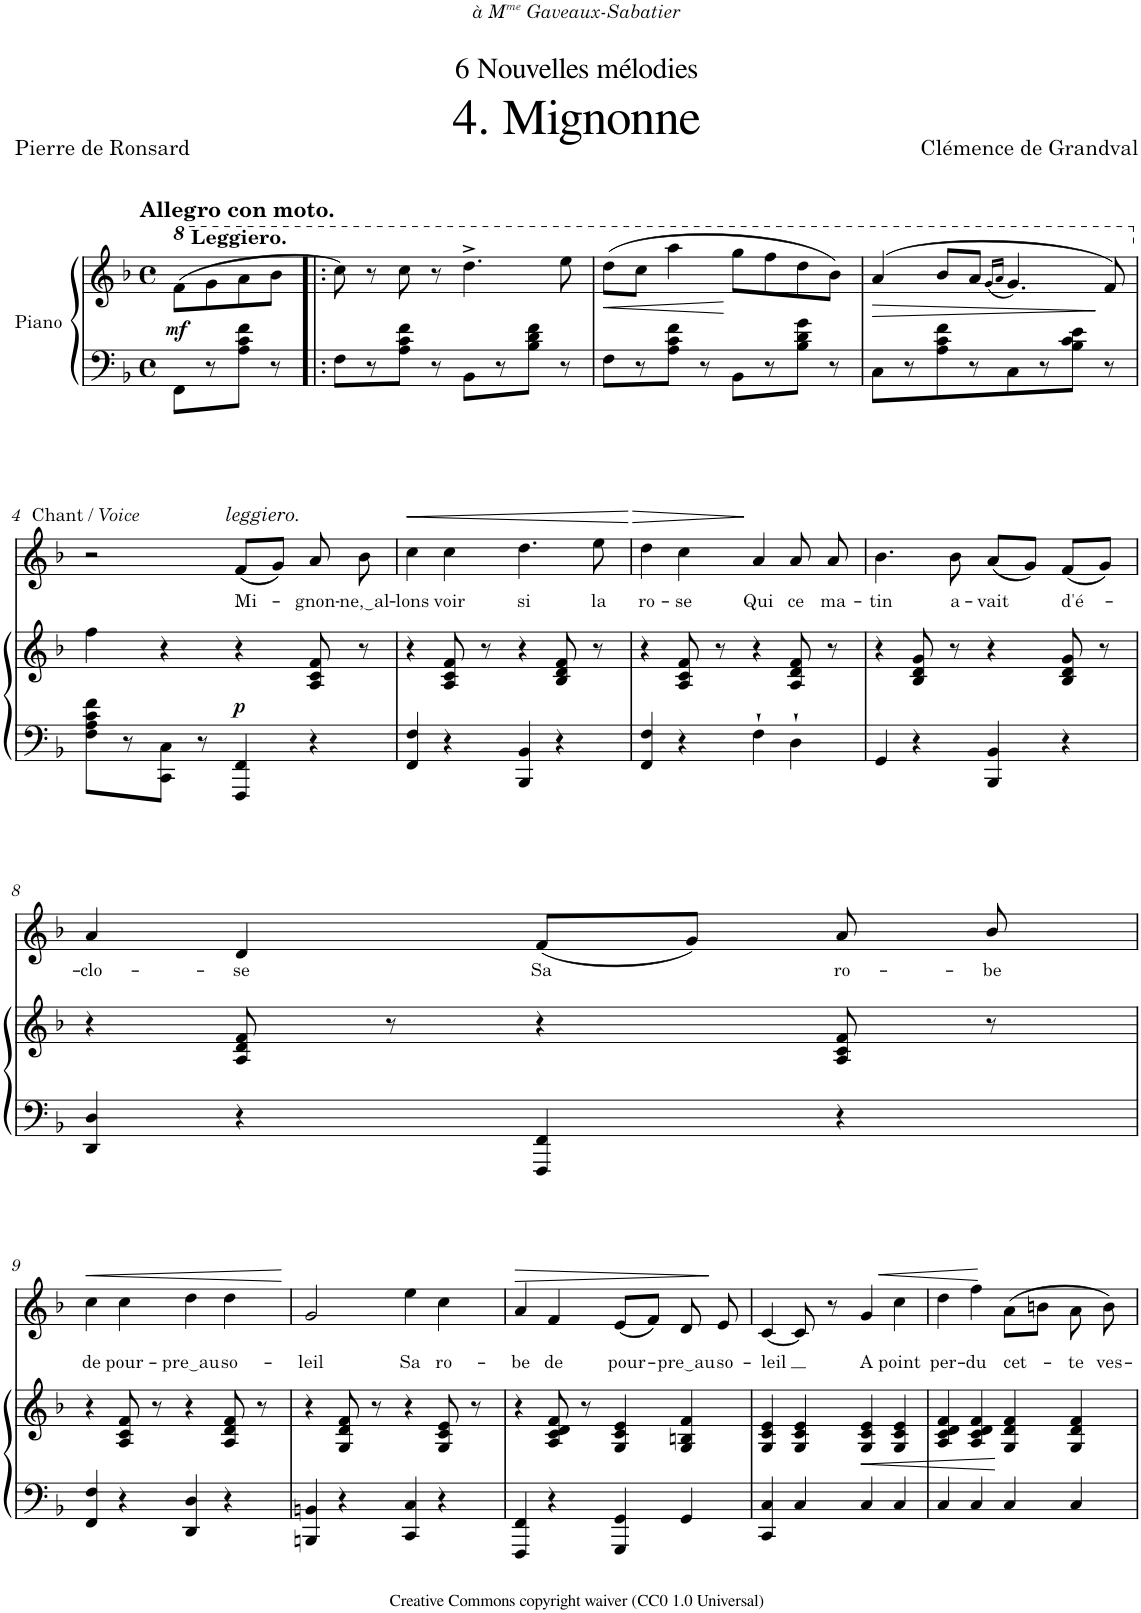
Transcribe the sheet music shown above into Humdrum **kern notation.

**kern	**kern	**dynam	**kern	**text	**dynam
*part2	*part2	*part2	*part1	*part1	*part1
*staff3	*staff2	*staff2/3	*staff1	*staff1	*staff1
*I"Piano	*	*	*I"Chant Voice	*	*
*I'Pno	*	*	*	*	*
*clefF4	*clefG2	*	*clefG2	*	*
*k[b-]	*k[b-]	*	*k[b-]	*	*
*M4/4	*M4/4	*	*M4/4	*	*
*met(c)	*met(c)	*	*met(c)	*	*
*	*8va	*	*	*	*
=	=	=	=	=	=
!	!	!	!LO:TX:a:B:t=Allegro con moto.	!	!
!	!LO:TX:a:B:t=Leggiero.	!	!	!	!
!	!	!LO:DY:b	!	!	!
8FF\L	(8ff\L	mf	2r	.	.
8r	8gg\	.	.	.	.
8A\ 8c\ 8f\J	8aa\	.	.	.	.
8r	8bb-\J	.	.	.	.
=1!|:	=1!|:	=1!|:	=1!|:	=1!|:	=1!|:
8F\L	8ccc\)	.	1r	.	.
8r	8r	.	.	.	.
8A\ 8c\ 8f\J	8ccc\	.	.	.	.
8r	8r	.	.	.	.
8BB-\L	4.ddd^\	.	.	.	.
8r	.	.	.	.	.
8B-\ 8d\ 8f\J	.	.	.	.	.
8r	8eee\	.	.	.	.
=2	=2	=2	=2	=2	=2
!	!	!LO:HP:b	!	!	!
8F\L	(8ddd\L	<	1r	.	.
8r	8ccc\J	.	.	.	.
8A\ 8c\ 8f\J	4aaa\	.	.	.	.
8r	.	.	.	.	.
8BB-\L	8ggg\L	[	.	.	.
8r	8fff\	.	.	.	.
8B-\ 8d\ 8g\J	8ddd\	.	.	.	.
8r	8bb-\J)	.	.	.	.
=3	=3	=3	=3	=3	=3
!	!	!LO:HP:b	!	!	!
8C\L	(>4aa/	>	1r	.	.
8r	.	.	.	.	.
8A\ 8c\ 8f\	8bb-/L	.	.	.	.
8r	8aa/J	.	.	.	.
.	(16qgg/LL	.	.	.	.
.	16qaa/JJ	.	.	.	.
8C\	4.gg/)	.	.	.	.
8r	.	.	.	.	.
8B-\ 8c\ 8e\J	.	.	.	.	.
8r	8ff/)	]	.	.	.
!!LO:LB:g=z
=4	=4	=4	=4	=4	=4
*	*X8va	*	*	*	*
!	!	!	!LO:TX:a:t=Chant /	!	!
!	!	!	!LO:TX:a:i:t=Voice	!	!
8F\ 8A\ 8c\ 8f\L	4ff\	.	2r	.	.
8r	.	.	.	.	.
8CC\ 8C\J	4r	.	.	.	.
8r	.	.	.	.	.
!	!	!	!LO:TX:a:i:t=leggiero.	!	!
!	!	!LO:DY:b	!	!LO:LY:b	!
4FFF/ 4FF/	4r	p	(8f/L	Mi-	.
.	.	.	8g/J)	.	.
!	!	!	!	!LO:LY:b	!
4r	8A/ 8c/ 8f/	.	8a/	-gnon-	.
!	!	!	!	!LO:LY:b	!
.	8r	.	8b-\	-ne, ͜ al-	.
=5	=5	=5	=5	=5	=5
!	!	!	!	!LO:LY:b	!LO:HP:b
4FF/ 4F/	4r	.	4cc\	-lons	<
!	!	!	!	!LO:LY:b	!
4r	8A/ 8c/ 8f/	.	4cc\	voir	.
.	8r	.	.	.	.
!	!	!	!	!LO:LY:b	!
4BBB-/ 4BB-/	4r	.	4.dd\	si	.
4r	8B-/ 8d/ 8f/	.	.	.	.
!	!	!	!	!LO:LY:b	!
.	8r	.	8ee\	la	.
.	.	.	.	.	[
=6	=6	=6	=6	=6	=6
!	!	!	!	!LO:LY:b	!LO:HP:b
4FF/ 4F/	4r	.	4dd\	ro-	>
!	!	!	!	!LO:LY:b	!
4r	8A/ 8c/ 8f/	.	4cc\	-se	.
.	8r	.	.	.	.
!	!	!	!	!LO:LY:b	!
4F`\	4r	.	4a/	Qui	]
!	!	!	!	!LO:LY:b	!
4D`\	8A/ 8d/ 8f/	.	8a/	ce	.
!	!	!	!	!LO:LY:b	!
.	8r	.	8a/	ma-	.
=7	=7	=7	=7	=7	=7
!	!	!	!	!LO:LY:b	!
4GG/	4r	.	4.b-\	-tin	.
4r	8B-/ 8d/ 8g/	.	.	.	.
!	!	!	!	!LO:LY:b	!
.	8r	.	8b-\	a-	.
!	!	!	!	!LO:LY:b	!
4BBB-/ 4BB-/	4r	.	(8a/L	-vait	.
.	.	.	8g/J)	.	.
!	!	!	!	!LO:LY:b	!
4r	8B-/ 8d/ 8g/	.	(8f/L	d'é-	.
.	8r	.	8g/J)	.	.
!!LO:LB:g=z
=8	=8	=8	=8	=8	=8
!	!	!	!	!LO:LY:b	!
4DD/ 4D/	4r	.	4a/	-clo-	.
!	!	!	!	!LO:LY:b	!
4r	8A/ 8d/ 8f/	.	4d/	-se	.
.	8r	.	.	.	.
!	!	!	!	!LO:LY:b	!
4FFF/ 4FF/	4r	.	(8f/L	Sa	.
.	.	.	8g/J)	.	.
!	!	!	!	!LO:LY:b	!
4r	8A/ 8c/ 8f/	.	8a/	ro-	.
!	!	!	!	!LO:LY:b	!
.	8r	.	8b-/	-be	.
!!LO:LB:g=z
=9	=9	=9	=9	=9	=9
!	!	!	!	!LO:LY:b	!LO:HP:b
4FF/ 4F/	4r	.	4cc\	de	<
!	!	!	!	!LO:LY:b	!
4r	8A/ 8c/ 8f/	.	4cc\	pour-	.
.	8r	.	.	.	.
!	!	!	!	!LO:LY:b	!
4DD/ 4D/	4r	.	4dd\	-pre ͜ au	.
!	!	!	!	!LO:LY:b	!
4r	8A/ 8d/ 8f/	.	4dd\	so-	.
.	8r	.	.	.	.
.	.	.	.	.	[
=10	=10	=10	=10	=10	=10
!	!	!	!	!LO:LY:b	!
4BBBn/ 4BBn/	4r	.	2g/	-leil	.
4r	8G/ 8d/ 8f/	.	.	.	.
.	8r	.	.	.	.
!	!	!	!	!LO:LY:b	!
4CC/ 4C/	4r	.	4ee\	Sa	.
!	!	!	!	!LO:LY:b	!
4r	8G/ 8c/ 8e/	.	4cc\	ro-	.
.	8r	.	.	.	.
=11	=11	=11	=11	=11	=11
!	!	!	!	!LO:LY:b	!LO:HP:b
4FFF/ 4FF/	4r	.	4a/	-be	>
!	!	!	!	!LO:LY:b	!
4r	8A/ 8c/ 8d/ 8f/	.	4f/	de	.
.	8r	.	.	.	.
!	!	!	!	!LO:LY:b	!
4GGG/ 4GG/	4G/ 4c/ 4e/	.	(8e/L	pour-	.
.	.	.	8f/J)	.	.
!	!	!	!	!LO:LY:b	!
4GG/	4G/ 4Bn/ 4f/	.	8d/	-pre ͜ au	.
!	!	!	!	!LO:LY:b	!
.	.	.	8e/	so-	]
=12	=12	=12	=12	=12	=12
!	!	!	!	!LO:LY:b	!
4CC/ 4C/	4G/ 4c/ 4e/	.	[4c/	-leil	.
4C/	4G/ 4c/ 4e/	.	8c/]	.	.
.	.	.	8r	.	.
!	!	!LO:HP:b	!	!LO:LY:b	!LO:HP:b
4C/	4G/ 4c/ 4e/	<	4g/	A	<
!	!	!	!	!LO:LY:b	!
4C/	4G/ 4c/ 4e/	.	4cc\	point	.
=13	=13	=13	=13	=13	=13
!	!	!	!	!LO:LY:b	!
4C/	4A/ 4c/ 4d/ 4f/	.	4dd\	per-	.
!	!	!	!	!LO:LY:b	!
4C/	4A/ 4c/ 4d/ 4f/	.	4ff\	-du	[
!	!	!	!	!LO:LY:b	!
4C/	4G/ 4d/ 4f/	[	(8a\L	cet-	.
.	.	.	8bn\J	.	.
!	!	!	!	!LO:LY:b	!
4C/	4G/ 4d/ 4f/	.	8a\	-te	.
!	!	!	!	!LO:LY:b	!
.	.	.	8b\)	ves-	.
=	=	=	=	=	=
*-	*-	*-	*-	*-	*-
